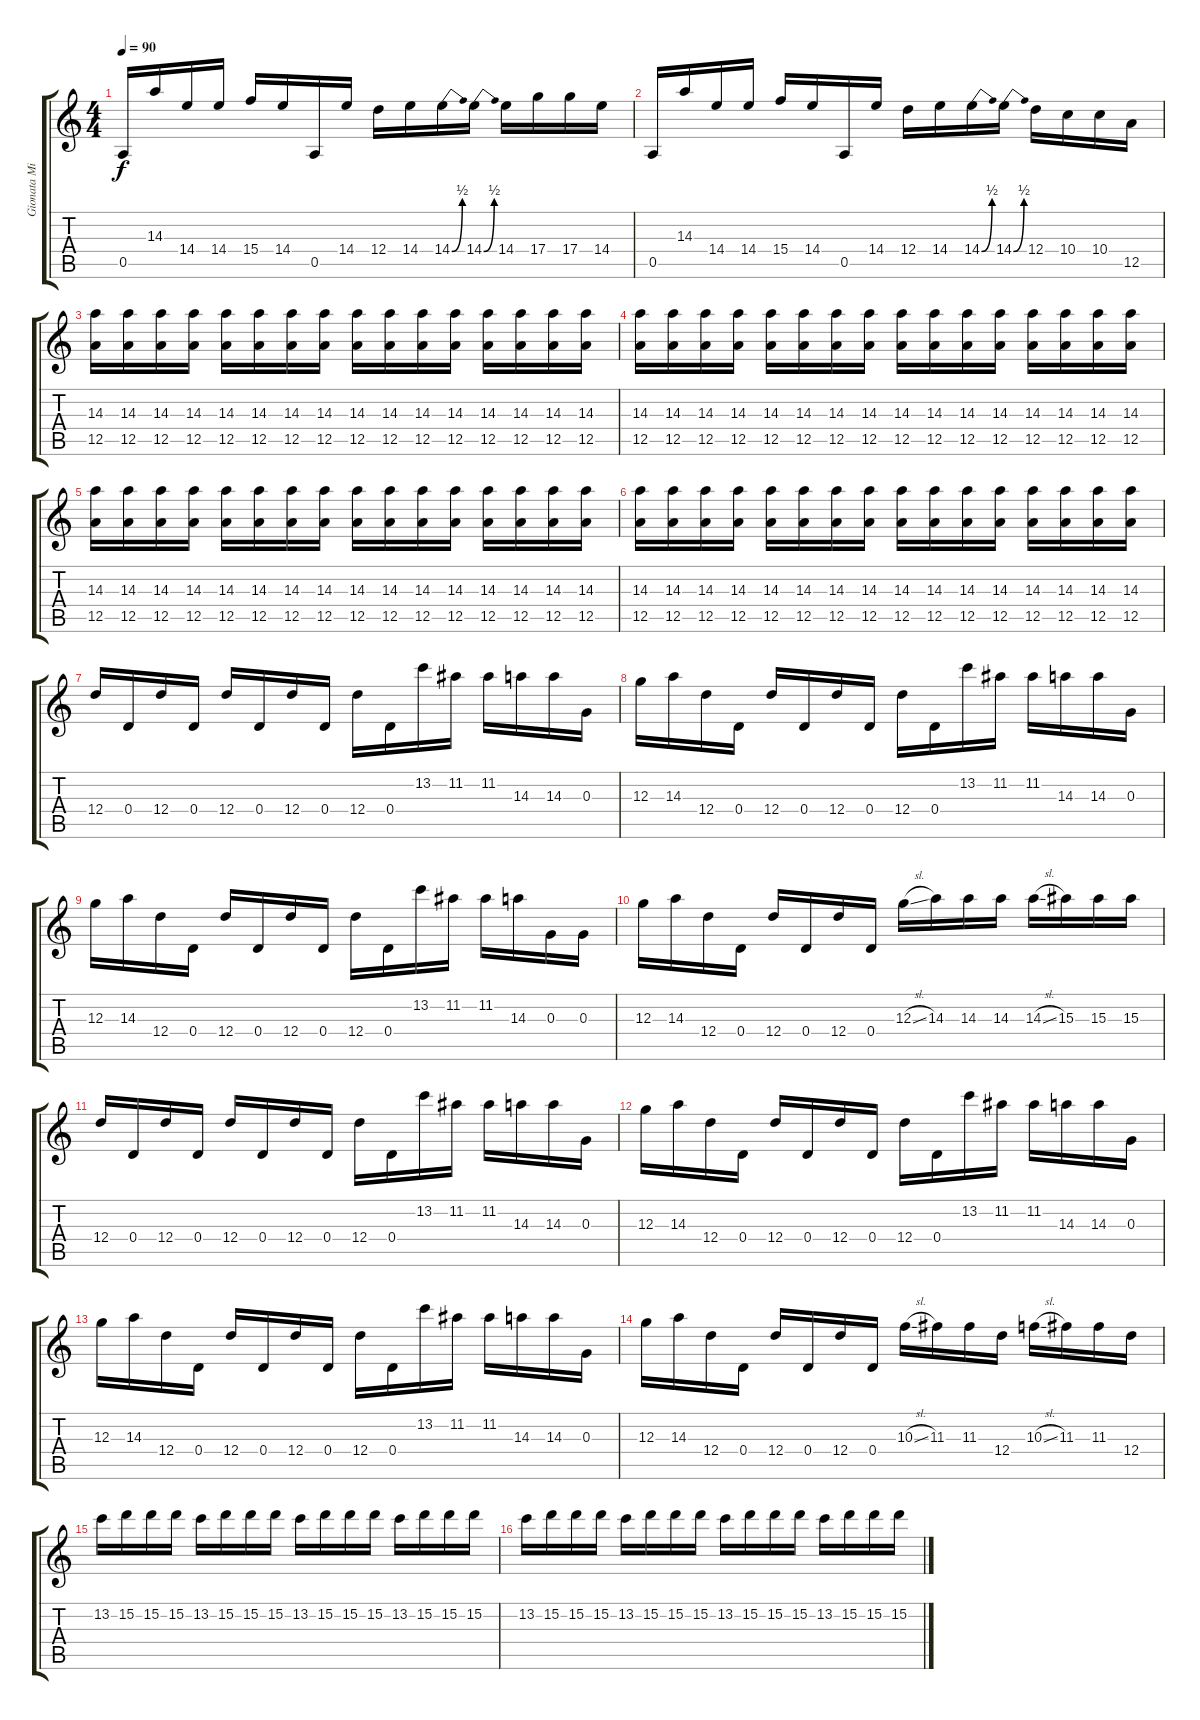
\track ("Gionata Mirai2" "Gionata Mi") {instrument overdrivenguitar}
\staff {score tabs}
\tuning (E4 B3 G3 D3 A2 D2) {hide}
\ts (4 4)
\tempo 90
\clef g2
\ks c
0.5.16{dy f} 14.3.16 14.4.16 14.4.16 15.4.16 14.4.16 0.5.16 14.4.16 12.4.16 14.4.16 14.4{be (bend 0 0 60 2)}.16 14.4{be (bend 0 0 60 2)}.16 14.4.16 17.4.16 17.4.16 14.4.16 |
0.5.16 14.3.16 14.4.16 14.4.16 15.4.16 14.4.16 0.5.16 14.4.16 12.4.16 14.4.16 14.4{be (bend 0 0 60 2)}.16 14.4{be (bend 0 0 60 2)}.16 12.4.16 10.4.16 10.4.16 12.5.16 |
(14.3 12.5).16 (14.3 12.5).16 (14.3 12.5).16 (14.3 12.5).16 (14.3 12.5).16 (14.3 12.5).16 (14.3 12.5).16 (14.3 12.5).16 (14.3 12.5).16 (14.3 12.5).16 (14.3 12.5).16 (14.3 12.5).16 (14.3 12.5).16 (14.3 12.5).16 (14.3 12.5).16 (14.3 12.5).16 |
(14.3 12.5).16 (14.3 12.5).16 (14.3 12.5).16 (14.3 12.5).16 (14.3 12.5).16 (14.3 12.5).16 (14.3 12.5).16 (14.3 12.5).16 (14.3 12.5).16 (14.3 12.5).16 (14.3 12.5).16 (14.3 12.5).16 (14.3 12.5).16 (14.3 12.5).16 (14.3 12.5).16 (14.3 12.5).16 |
(14.3 12.5).16 (14.3 12.5).16 (14.3 12.5).16 (14.3 12.5).16 (14.3 12.5).16 (14.3 12.5).16 (14.3 12.5).16 (14.3 12.5).16 (14.3 12.5).16 (14.3 12.5).16 (14.3 12.5).16 (14.3 12.5).16 (14.3 12.5).16 (14.3 12.5).16 (14.3 12.5).16 (14.3 12.5).16 |
(14.3 12.5).16 (14.3 12.5).16 (14.3 12.5).16 (14.3 12.5).16 (14.3 12.5).16 (14.3 12.5).16 (14.3 12.5).16 (14.3 12.5).16 (14.3 12.5).16 (14.3 12.5).16 (14.3 12.5).16 (14.3 12.5).16 (14.3 12.5).16 (14.3 12.5).16 (14.3 12.5).16 (14.3 12.5).16 |
12.4.16 0.4.16 12.4.16 0.4.16 12.4.16 0.4.16 12.4.16 0.4.16 12.4.16 0.4.16 13.2.16 11.2.16 11.2.16 14.3.16 14.3.16 0.3.16 |
12.3.16 14.3.16 12.4.16 0.4.16 12.4.16 0.4.16 12.4.16 0.4.16 12.4.16 0.4.16 13.2.16 11.2.16 11.2.16 14.3.16 14.3.16 0.3.16 |
12.3.16 14.3.16 12.4.16 0.4.16 12.4.16 0.4.16 12.4.16 0.4.16 12.4.16 0.4.16 13.2.16 11.2.16 11.2.16 14.3.16 0.3.16 0.3.16 |
12.3.16 14.3.16 12.4.16 0.4.16 12.4.16 0.4.16 12.4.16 0.4.16 12.3{sl}.16 14.3.16 14.3.16 14.3.16 14.3{sl}.16 15.3.16 15.3.16 15.3.16 |
12.4.16 0.4.16 12.4.16 0.4.16 12.4.16 0.4.16 12.4.16 0.4.16 12.4.16 0.4.16 13.2.16 11.2.16 11.2.16 14.3.16 14.3.16 0.3.16 |
12.3.16 14.3.16 12.4.16 0.4.16 12.4.16 0.4.16 12.4.16 0.4.16 12.4.16 0.4.16 13.2.16 11.2.16 11.2.16 14.3.16 14.3.16 0.3.16 |
12.3.16 14.3.16 12.4.16 0.4.16 12.4.16 0.4.16 12.4.16 0.4.16 12.4.16 0.4.16 13.2.16 11.2.16 11.2.16 14.3.16 14.3.16 0.3.16 |
12.3.16 14.3.16 12.4.16 0.4.16 12.4.16 0.4.16 12.4.16 0.4.16 10.3{sl}.16 11.3.16 11.3.16 12.4.16 10.3{sl}.16 11.3.16 11.3.16 12.4.16 |
13.2.16 15.2.16 15.2.16 15.2.16 13.2.16 15.2.16 15.2.16 15.2.16 13.2.16 15.2.16 15.2.16 15.2.16 13.2.16 15.2.16 15.2.16 15.2.16 |
13.2.16 15.2.16 15.2.16 15.2.16 13.2.16 15.2.16 15.2.16 15.2.16 13.2.16 15.2.16 15.2.16 15.2.16 13.2.16 15.2.16 15.2.16 15.2.16
